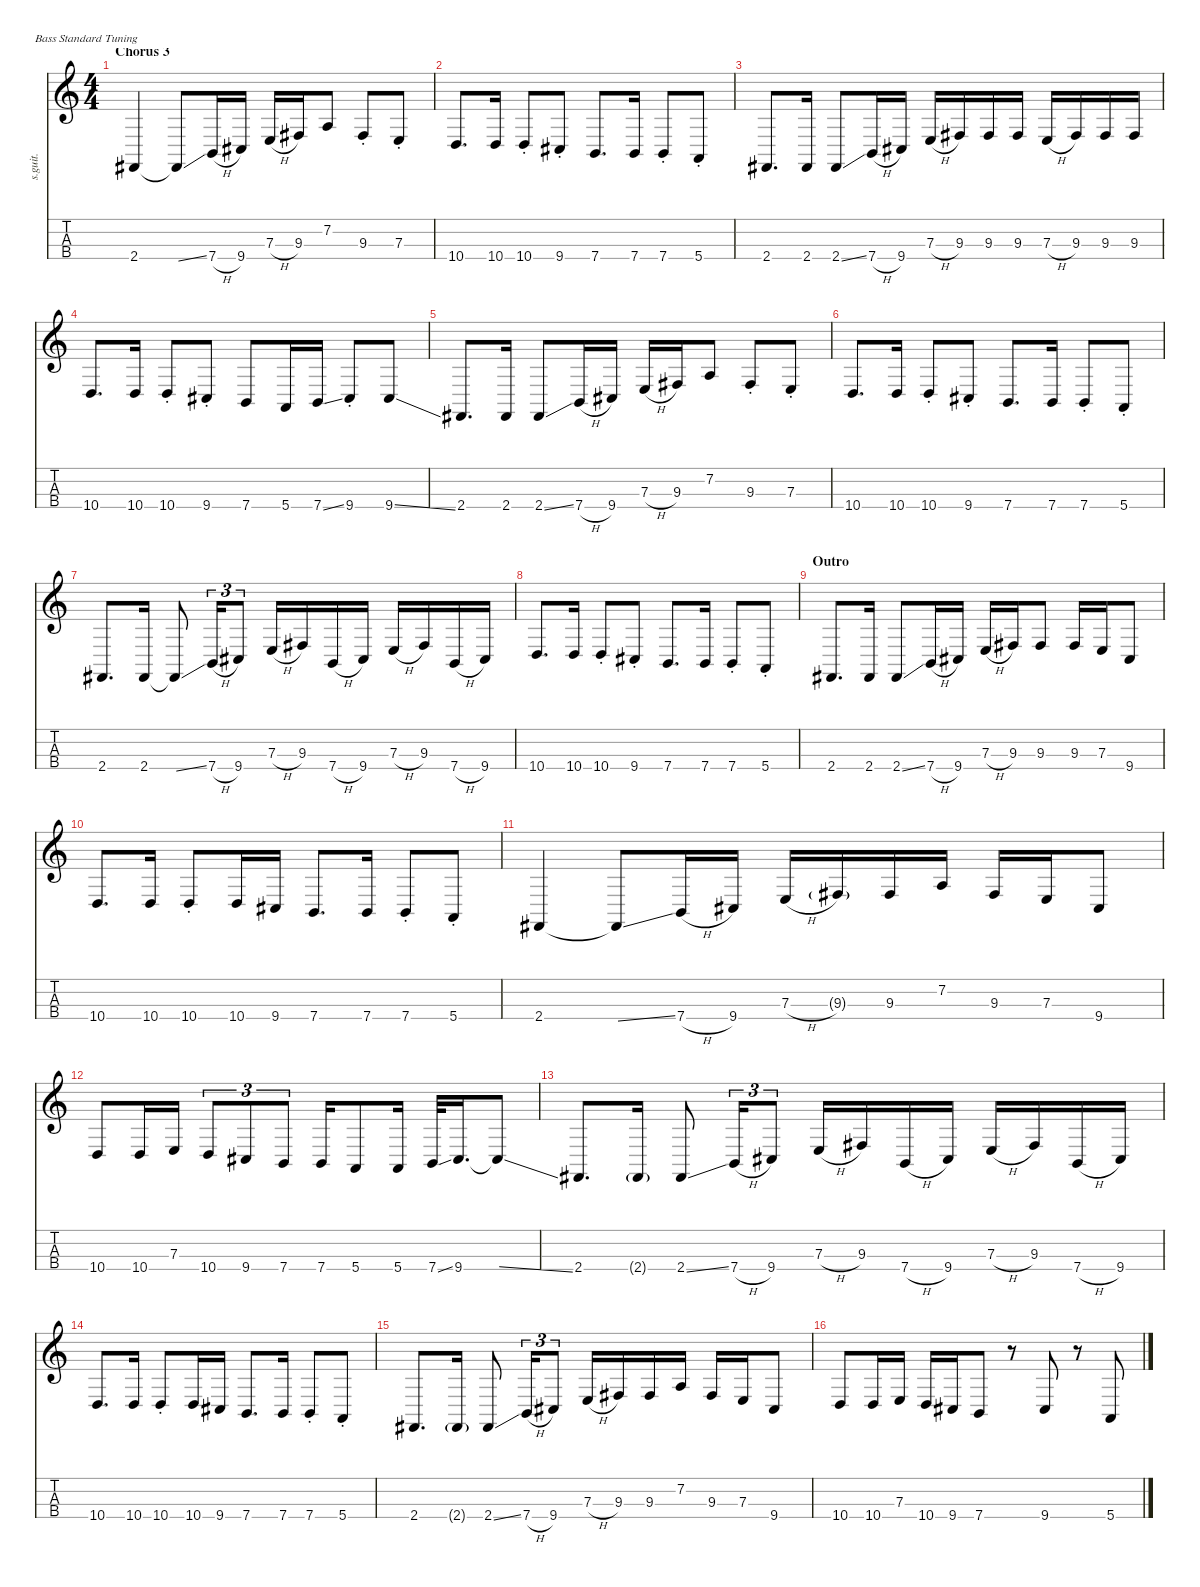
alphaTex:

\defaultSystemsLayout 4
\hideDynamics
\bracketExtendMode nobrackets
\track ("(Overdriven Bass Effect)" "s.guit.") {instrument overdrivenguitar}
\staff {score tabs}
\tuning (G2 D2 A1 E1)
\ts (4 4)
\section ("" "Chorus 3")
\tempo (97 hide)
\clef g2
\ks c
2.4{acc #}.4{lyrics (0 "") lyrics (1 "") lyrics (2 "") lyrics (3 "") lyrics (4 "") dy f} 2.4{ss t acc #}.8{lyrics (0 "") lyrics (1 "") lyrics (2 "") lyrics (3 "") lyrics (4 "")} 7.4{h}.16{lyrics (0 "") lyrics (1 "") lyrics (2 "") lyrics (3 "") lyrics (4 "")} 9.4{acc #}.16{lyrics (0 "") lyrics (1 "") lyrics (2 "") lyrics (3 "") lyrics (4 "")} 7.3{h}.16{lyrics (0 "") lyrics (1 "") lyrics (2 "") lyrics (3 "") lyrics (4 "")} 9.3{acc #}.16{lyrics (0 "") lyrics (1 "") lyrics (2 "") lyrics (3 "") lyrics (4 "")} 7.2.8{lyrics (0 "") lyrics (1 "") lyrics (2 "") lyrics (3 "") lyrics (4 "")} 9.3{st acc #}.8{lyrics (0 "") lyrics (1 "") lyrics (2 "") lyrics (3 "") lyrics (4 "")} 7.3{st}.8{lyrics (0 "") lyrics (1 "") lyrics (2 "") lyrics (3 "") lyrics (4 "")} |
10.4.8{d lyrics (0 "") lyrics (1 "") lyrics (2 "") lyrics (3 "") lyrics (4 "")} 10.4.16{lyrics (0 "") lyrics (1 "") lyrics (2 "") lyrics (3 "") lyrics (4 "")} 10.4{st}.8{lyrics (0 "") lyrics (1 "") lyrics (2 "") lyrics (3 "") lyrics (4 "")} 9.4{st acc #}.8{lyrics (0 "") lyrics (1 "") lyrics (2 "") lyrics (3 "") lyrics (4 "")} 7.4.8{d lyrics (0 "") lyrics (1 "") lyrics (2 "") lyrics (3 "") lyrics (4 "")} 7.4.16{lyrics (0 "") lyrics (1 "") lyrics (2 "") lyrics (3 "") lyrics (4 "")} 7.4{st}.8{lyrics (0 "") lyrics (1 "") lyrics (2 "") lyrics (3 "") lyrics (4 "")} 5.4{st}.8{lyrics (0 "") lyrics (1 "") lyrics (2 "") lyrics (3 "") lyrics (4 "")} |
2.4{acc #}.8{d lyrics (0 "") lyrics (1 "") lyrics (2 "") lyrics (3 "") lyrics (4 "")} 2.4{acc #}.16{lyrics (0 "") lyrics (1 "") lyrics (2 "") lyrics (3 "") lyrics (4 "")} 2.4{ss acc #}.8{lyrics (0 "") lyrics (1 "") lyrics (2 "") lyrics (3 "") lyrics (4 "")} 7.4{h}.16{lyrics (0 "") lyrics (1 "") lyrics (2 "") lyrics (3 "") lyrics (4 "")} 9.4{acc #}.16{lyrics (0 "") lyrics (1 "") lyrics (2 "") lyrics (3 "") lyrics (4 "")} 7.3{h}.16{lyrics (0 "") lyrics (1 "") lyrics (2 "") lyrics (3 "") lyrics (4 "")} 9.3{acc #}.16{lyrics (0 "") lyrics (1 "") lyrics (2 "") lyrics (3 "") lyrics (4 "")} 9.3{acc #}.16{lyrics (0 "") lyrics (1 "") lyrics (2 "") lyrics (3 "") lyrics (4 "")} 9.3{acc #}.16{lyrics (0 "") lyrics (1 "") lyrics (2 "") lyrics (3 "") lyrics (4 "")} 7.3{h}.16{lyrics (0 "") lyrics (1 "") lyrics (2 "") lyrics (3 "") lyrics (4 "")} 9.3{acc #}.16{lyrics (0 "") lyrics (1 "") lyrics (2 "") lyrics (3 "") lyrics (4 "")} 9.3{acc #}.16{lyrics (0 "") lyrics (1 "") lyrics (2 "") lyrics (3 "") lyrics (4 "")} 9.3{acc #}.16{lyrics (0 "") lyrics (1 "") lyrics (2 "") lyrics (3 "") lyrics (4 "")} |
10.4.8{d lyrics (0 "") lyrics (1 "") lyrics (2 "") lyrics (3 "") lyrics (4 "")} 10.4.16{lyrics (0 "") lyrics (1 "") lyrics (2 "") lyrics (3 "") lyrics (4 "")} 10.4{st}.8{lyrics (0 "") lyrics (1 "") lyrics (2 "") lyrics (3 "") lyrics (4 "")} 9.4{st acc #}.8{lyrics (0 "") lyrics (1 "") lyrics (2 "") lyrics (3 "") lyrics (4 "")} 7.4.8{lyrics (0 "") lyrics (1 "") lyrics (2 "") lyrics (3 "") lyrics (4 "")} 5.4.16{lyrics (0 "") lyrics (1 "") lyrics (2 "") lyrics (3 "") lyrics (4 "")} 7.4{ss}.16{lyrics (0 "") lyrics (1 "") lyrics (2 "") lyrics (3 "") lyrics (4 "")} 9.4{st acc #}.8{lyrics (0 "") lyrics (1 "") lyrics (2 "") lyrics (3 "") lyrics (4 "")} 9.4{ss acc #}.8{lyrics (0 "") lyrics (1 "") lyrics (2 "") lyrics (3 "") lyrics (4 "")} |
2.4{acc #}.8{d lyrics (0 "") lyrics (1 "") lyrics (2 "") lyrics (3 "") lyrics (4 "")} 2.4{acc #}.16{lyrics (0 "") lyrics (1 "") lyrics (2 "") lyrics (3 "") lyrics (4 "")} 2.4{ss acc #}.8{lyrics (0 "") lyrics (1 "") lyrics (2 "") lyrics (3 "") lyrics (4 "")} 7.4{h}.16{lyrics (0 "") lyrics (1 "") lyrics (2 "") lyrics (3 "") lyrics (4 "")} 9.4{acc #}.16{lyrics (0 "") lyrics (1 "") lyrics (2 "") lyrics (3 "") lyrics (4 "")} 7.3{h}.16{lyrics (0 "") lyrics (1 "") lyrics (2 "") lyrics (3 "") lyrics (4 "")} 9.3{acc #}.16{lyrics (0 "") lyrics (1 "") lyrics (2 "") lyrics (3 "") lyrics (4 "")} 7.2.8{lyrics (0 "") lyrics (1 "") lyrics (2 "") lyrics (3 "") lyrics (4 "")} 9.3{st acc #}.8{lyrics (0 "") lyrics (1 "") lyrics (2 "") lyrics (3 "") lyrics (4 "")} 7.3{st}.8{lyrics (0 "") lyrics (1 "") lyrics (2 "") lyrics (3 "") lyrics (4 "")} |
10.4.8{d lyrics (0 "") lyrics (1 "") lyrics (2 "") lyrics (3 "") lyrics (4 "")} 10.4.16{lyrics (0 "") lyrics (1 "") lyrics (2 "") lyrics (3 "") lyrics (4 "")} 10.4{st}.8{lyrics (0 "") lyrics (1 "") lyrics (2 "") lyrics (3 "") lyrics (4 "")} 9.4{st acc #}.8{lyrics (0 "") lyrics (1 "") lyrics (2 "") lyrics (3 "") lyrics (4 "")} 7.4.8{d lyrics (0 "") lyrics (1 "") lyrics (2 "") lyrics (3 "") lyrics (4 "")} 7.4.16{lyrics (0 "") lyrics (1 "") lyrics (2 "") lyrics (3 "") lyrics (4 "")} 7.4{st}.8{lyrics (0 "") lyrics (1 "") lyrics (2 "") lyrics (3 "") lyrics (4 "")} 5.4{st}.8{lyrics (0 "") lyrics (1 "") lyrics (2 "") lyrics (3 "") lyrics (4 "")} |
2.4{acc #}.8{d lyrics (0 "") lyrics (1 "") lyrics (2 "") lyrics (3 "") lyrics (4 "")} 2.4{acc #}.16{lyrics (0 "") lyrics (1 "") lyrics (2 "") lyrics (3 "") lyrics (4 "")} 2.4{ss t acc #}.8{lyrics (0 "") lyrics (1 "") lyrics (2 "") lyrics (3 "") lyrics (4 "")} 7.4{h}.16{tu (3 2) lyrics (0 "") lyrics (1 "") lyrics (2 "") lyrics (3 "") lyrics (4 "")} 9.4{acc #}.8{tu (3 2) lyrics (0 "") lyrics (1 "") lyrics (2 "") lyrics (3 "") lyrics (4 "")} 7.3{h}.16{lyrics (0 "") lyrics (1 "") lyrics (2 "") lyrics (3 "") lyrics (4 "")} 9.3{acc #}.16{lyrics (0 "") lyrics (1 "") lyrics (2 "") lyrics (3 "") lyrics (4 "")} 7.4{h}.16{lyrics (0 "") lyrics (1 "") lyrics (2 "") lyrics (3 "") lyrics (4 "")} 9.4{acc #}.16{lyrics (0 "") lyrics (1 "") lyrics (2 "") lyrics (3 "") lyrics (4 "")} 7.3{h}.16{lyrics (0 "") lyrics (1 "") lyrics (2 "") lyrics (3 "") lyrics (4 "")} 9.3{acc #}.16{lyrics (0 "") lyrics (1 "") lyrics (2 "") lyrics (3 "") lyrics (4 "")} 7.4{h}.16{lyrics (0 "") lyrics (1 "") lyrics (2 "") lyrics (3 "") lyrics (4 "")} 9.4{acc #}.16{lyrics (0 "") lyrics (1 "") lyrics (2 "") lyrics (3 "") lyrics (4 "")} |
10.4.8{d lyrics (0 "") lyrics (1 "") lyrics (2 "") lyrics (3 "") lyrics (4 "")} 10.4.16{lyrics (0 "") lyrics (1 "") lyrics (2 "") lyrics (3 "") lyrics (4 "")} 10.4{st}.8{lyrics (0 "") lyrics (1 "") lyrics (2 "") lyrics (3 "") lyrics (4 "")} 9.4{st acc #}.8{lyrics (0 "") lyrics (1 "") lyrics (2 "") lyrics (3 "") lyrics (4 "")} 7.4.8{d lyrics (0 "") lyrics (1 "") lyrics (2 "") lyrics (3 "") lyrics (4 "")} 7.4.16{lyrics (0 "") lyrics (1 "") lyrics (2 "") lyrics (3 "") lyrics (4 "")} 7.4{st}.8{lyrics (0 "") lyrics (1 "") lyrics (2 "") lyrics (3 "") lyrics (4 "")} 5.4{st}.8{lyrics (0 "") lyrics (1 "") lyrics (2 "") lyrics (3 "") lyrics (4 "")} |
\section ("" "Outro")
2.4{acc #}.8{d lyrics (0 "") lyrics (1 "") lyrics (2 "") lyrics (3 "") lyrics (4 "")} 2.4{acc #}.16{lyrics (0 "") lyrics (1 "") lyrics (2 "") lyrics (3 "") lyrics (4 "")} 2.4{ss acc #}.8{lyrics (0 "") lyrics (1 "") lyrics (2 "") lyrics (3 "") lyrics (4 "")} 7.4{h}.16{lyrics (0 "") lyrics (1 "") lyrics (2 "") lyrics (3 "") lyrics (4 "")} 9.4{acc #}.16{lyrics (0 "") lyrics (1 "") lyrics (2 "") lyrics (3 "") lyrics (4 "")} 7.3{h}.16{lyrics (0 "") lyrics (1 "") lyrics (2 "") lyrics (3 "") lyrics (4 "")} 9.3{acc #}.16{lyrics (0 "") lyrics (1 "") lyrics (2 "") lyrics (3 "") lyrics (4 "")} 9.3{acc #}.8{lyrics (0 "") lyrics (1 "") lyrics (2 "") lyrics (3 "") lyrics (4 "")} 9.3{acc #}.16{lyrics (0 "") lyrics (1 "") lyrics (2 "") lyrics (3 "") lyrics (4 "")} 7.3.16{lyrics (0 "") lyrics (1 "") lyrics (2 "") lyrics (3 "") lyrics (4 "")} 9.4{acc #}.8{lyrics (0 "") lyrics (1 "") lyrics (2 "") lyrics (3 "") lyrics (4 "")} |
10.4.8{d lyrics (0 "") lyrics (1 "") lyrics (2 "") lyrics (3 "") lyrics (4 "")} 10.4.16{lyrics (0 "") lyrics (1 "") lyrics (2 "") lyrics (3 "") lyrics (4 "")} 10.4{st}.8{lyrics (0 "") lyrics (1 "") lyrics (2 "") lyrics (3 "") lyrics (4 "")} 10.4.16{lyrics (0 "") lyrics (1 "") lyrics (2 "") lyrics (3 "") lyrics (4 "")} 9.4{acc #}.16{lyrics (0 "") lyrics (1 "") lyrics (2 "") lyrics (3 "") lyrics (4 "")} 7.4.8{d lyrics (0 "") lyrics (1 "") lyrics (2 "") lyrics (3 "") lyrics (4 "")} 7.4.16{lyrics (0 "") lyrics (1 "") lyrics (2 "") lyrics (3 "") lyrics (4 "")} 7.4{st}.8{lyrics (0 "") lyrics (1 "") lyrics (2 "") lyrics (3 "") lyrics (4 "")} 5.4{st}.8{lyrics (0 "") lyrics (1 "") lyrics (2 "") lyrics (3 "") lyrics (4 "")} |
2.4{acc #}.4{lyrics (0 "") lyrics (1 "") lyrics (2 "") lyrics (3 "") lyrics (4 "")} 2.4{ss t acc #}.8{lyrics (0 "") lyrics (1 "") lyrics (2 "") lyrics (3 "") lyrics (4 "")} 7.4{h}.16{lyrics (0 "") lyrics (1 "") lyrics (2 "") lyrics (3 "") lyrics (4 "")} 9.4{acc #}.16{lyrics (0 "") lyrics (1 "") lyrics (2 "") lyrics (3 "") lyrics (4 "")} 7.3{h}.16{lyrics (0 "") lyrics (1 "") lyrics (2 "") lyrics (3 "") lyrics (4 "")} 9.3{g acc #}.16{lyrics (0 "") lyrics (1 "") lyrics (2 "") lyrics (3 "") lyrics (4 "") dy mp} 9.3{acc #}.16{lyrics (0 "") lyrics (1 "") lyrics (2 "") lyrics (3 "") lyrics (4 "") dy f} 7.2.16{lyrics (0 "") lyrics (1 "") lyrics (2 "") lyrics (3 "") lyrics (4 "")} 9.3{acc #}.16{lyrics (0 "") lyrics (1 "") lyrics (2 "") lyrics (3 "") lyrics (4 "")} 7.3.16{lyrics (0 "") lyrics (1 "") lyrics (2 "") lyrics (3 "") lyrics (4 "")} 9.4{acc #}.8{lyrics (0 "") lyrics (1 "") lyrics (2 "") lyrics (3 "") lyrics (4 "")} |
10.4.8{lyrics (0 "") lyrics (1 "") lyrics (2 "") lyrics (3 "") lyrics (4 "")} 10.4.16{lyrics (0 "") lyrics (1 "") lyrics (2 "") lyrics (3 "") lyrics (4 "")} 7.3.16{lyrics (0 "") lyrics (1 "") lyrics (2 "") lyrics (3 "") lyrics (4 "")} 10.4.8{tu (3 2) lyrics (0 "") lyrics (1 "") lyrics (2 "") lyrics (3 "") lyrics (4 "")} 9.4{acc #}.8{tu (3 2) lyrics (0 "") lyrics (1 "") lyrics (2 "") lyrics (3 "") lyrics (4 "")} 7.4.8{tu (3 2) lyrics (0 "") lyrics (1 "") lyrics (2 "") lyrics (3 "") lyrics (4 "")} 7.4.16{lyrics (0 "") lyrics (1 "") lyrics (2 "") lyrics (3 "") lyrics (4 "")} 5.4.8{lyrics (0 "") lyrics (1 "") lyrics (2 "") lyrics (3 "") lyrics (4 "")} 5.4.16{lyrics (0 "") lyrics (1 "") lyrics (2 "") lyrics (3 "") lyrics (4 "")} 7.4{ss}.32{lyrics (0 "") lyrics (1 "") lyrics (2 "") lyrics (3 "") lyrics (4 "")} 9.4{acc #}.16{d lyrics (0 "") lyrics (1 "") lyrics (2 "") lyrics (3 "") lyrics (4 "")} 9.4{ss t acc #}.8{lyrics (0 "") lyrics (1 "") lyrics (2 "") lyrics (3 "") lyrics (4 "")} |
2.4{acc #}.8{d lyrics (0 "") lyrics (1 "") lyrics (2 "") lyrics (3 "") lyrics (4 "")} 2.4{g acc #}.16{lyrics (0 "") lyrics (1 "") lyrics (2 "") lyrics (3 "") lyrics (4 "") dy mp} 2.4{ss acc #}.8{lyrics (0 "") lyrics (1 "") lyrics (2 "") lyrics (3 "") lyrics (4 "") dy f} 7.4{h}.16{tu (3 2) lyrics (0 "") lyrics (1 "") lyrics (2 "") lyrics (3 "") lyrics (4 "")} 9.4{acc #}.8{tu (3 2) lyrics (0 "") lyrics (1 "") lyrics (2 "") lyrics (3 "") lyrics (4 "")} 7.3{h}.16{lyrics (0 "") lyrics (1 "") lyrics (2 "") lyrics (3 "") lyrics (4 "")} 9.3{acc #}.16{lyrics (0 "") lyrics (1 "") lyrics (2 "") lyrics (3 "") lyrics (4 "")} 7.4{h}.16{lyrics (0 "") lyrics (1 "") lyrics (2 "") lyrics (3 "") lyrics (4 "")} 9.4{acc #}.16{lyrics (0 "") lyrics (1 "") lyrics (2 "") lyrics (3 "") lyrics (4 "")} 7.3{h}.16{lyrics (0 "") lyrics (1 "") lyrics (2 "") lyrics (3 "") lyrics (4 "")} 9.3{acc #}.16{lyrics (0 "") lyrics (1 "") lyrics (2 "") lyrics (3 "") lyrics (4 "")} 7.4{h}.16{lyrics (0 "") lyrics (1 "") lyrics (2 "") lyrics (3 "") lyrics (4 "")} 9.4{acc #}.16{lyrics (0 "") lyrics (1 "") lyrics (2 "") lyrics (3 "") lyrics (4 "")} |
10.4.8{d lyrics (0 "") lyrics (1 "") lyrics (2 "") lyrics (3 "") lyrics (4 "")} 10.4.16{lyrics (0 "") lyrics (1 "") lyrics (2 "") lyrics (3 "") lyrics (4 "")} 10.4{st}.8{lyrics (0 "") lyrics (1 "") lyrics (2 "") lyrics (3 "") lyrics (4 "")} 10.4.16{lyrics (0 "") lyrics (1 "") lyrics (2 "") lyrics (3 "") lyrics (4 "")} 9.4{acc #}.16{lyrics (0 "") lyrics (1 "") lyrics (2 "") lyrics (3 "") lyrics (4 "")} 7.4.8{d lyrics (0 "") lyrics (1 "") lyrics (2 "") lyrics (3 "") lyrics (4 "")} 7.4.16{lyrics (0 "") lyrics (1 "") lyrics (2 "") lyrics (3 "") lyrics (4 "")} 7.4{st}.8{lyrics (0 "") lyrics (1 "") lyrics (2 "") lyrics (3 "") lyrics (4 "")} 5.4{st}.8{lyrics (0 "") lyrics (1 "") lyrics (2 "") lyrics (3 "") lyrics (4 "")} |
2.4{acc #}.8{d lyrics (0 "") lyrics (1 "") lyrics (2 "") lyrics (3 "") lyrics (4 "")} 2.4{g acc #}.16{lyrics (0 "") lyrics (1 "") lyrics (2 "") lyrics (3 "") lyrics (4 "") dy mp} 2.4{ss acc #}.8{lyrics (0 "") lyrics (1 "") lyrics (2 "") lyrics (3 "") lyrics (4 "") dy f} 7.4{h}.16{tu (3 2) lyrics (0 "") lyrics (1 "") lyrics (2 "") lyrics (3 "") lyrics (4 "")} 9.4{acc #}.8{tu (3 2) lyrics (0 "") lyrics (1 "") lyrics (2 "") lyrics (3 "") lyrics (4 "")} 7.3{h}.16{lyrics (0 "") lyrics (1 "") lyrics (2 "") lyrics (3 "") lyrics (4 "")} 9.3{acc #}.16{lyrics (0 "") lyrics (1 "") lyrics (2 "") lyrics (3 "") lyrics (4 "")} 9.3{acc #}.16{lyrics (0 "") lyrics (1 "") lyrics (2 "") lyrics (3 "") lyrics (4 "")} 7.2.16{lyrics (0 "") lyrics (1 "") lyrics (2 "") lyrics (3 "") lyrics (4 "")} 9.3{acc #}.16{lyrics (0 "") lyrics (1 "") lyrics (2 "") lyrics (3 "") lyrics (4 "")} 7.3.16{lyrics (0 "") lyrics (1 "") lyrics (2 "") lyrics (3 "") lyrics (4 "")} 9.4{acc #}.8{lyrics (0 "") lyrics (1 "") lyrics (2 "") lyrics (3 "") lyrics (4 "")} |
10.4.8{lyrics (0 "") lyrics (1 "") lyrics (2 "") lyrics (3 "") lyrics (4 "")} 10.4.16{lyrics (0 "") lyrics (1 "") lyrics (2 "") lyrics (3 "") lyrics (4 "")} 7.3.16{lyrics (0 "") lyrics (1 "") lyrics (2 "") lyrics (3 "") lyrics (4 "")} 10.4.16{lyrics (0 "") lyrics (1 "") lyrics (2 "") lyrics (3 "") lyrics (4 "")} 9.4{acc #}.16{lyrics (0 "") lyrics (1 "") lyrics (2 "") lyrics (3 "") lyrics (4 "")} 7.4.8{lyrics (0 "") lyrics (1 "") lyrics (2 "") lyrics (3 "") lyrics (4 "")} r.8 9.4{acc #}.8{lyrics (0 "") lyrics (1 "") lyrics (2 "") lyrics (3 "") lyrics (4 "")} r.8 5.4.8{lyrics (0 "") lyrics (1 "") lyrics (2 "") lyrics (3 "") lyrics (4 "")}
